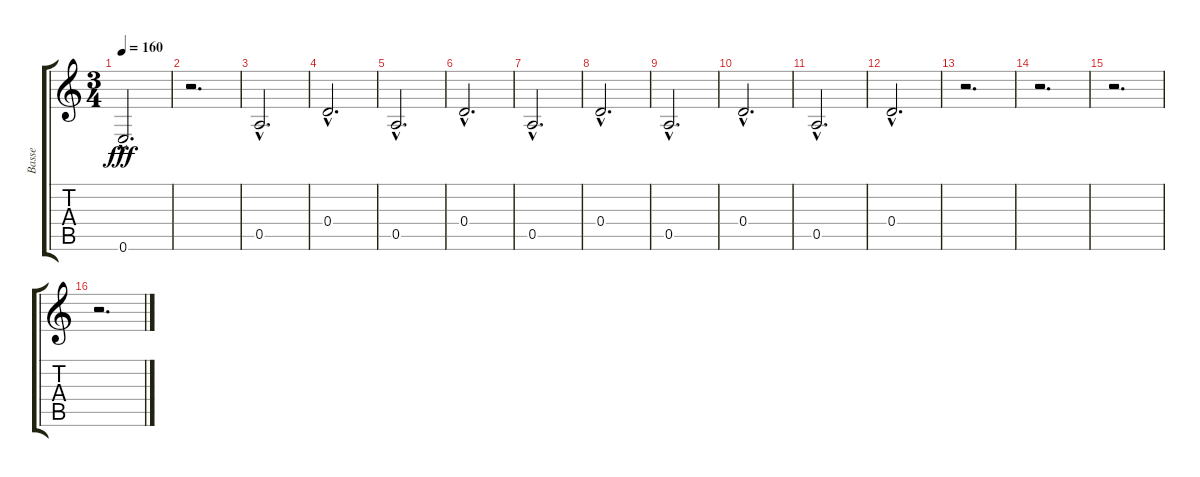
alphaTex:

\track ("Basse" "Basse") {instrument electricbassfinger}
\staff {score tabs}
\tuning (E4 B3 G3 D3 A2 E2) {hide}
\ts (3 4)
\tempo 160
\clef g2
\ks c
0.6{hac}.2{d dy fff} |
r.2{d} |
0.5{hac}.2{d} |
0.4{hac}.2{d} |
0.5{hac}.2{d} |
0.4{hac}.2{d} |
0.5{hac}.2{d} |
0.4{hac}.2{d} |
0.5{hac}.2{d} |
0.4{hac}.2{d} |
0.5{hac}.2{d} |
0.4{hac}.2{d} |
r.2{d} |
r.2{d} |
r.2{d} |
r.2{d}
